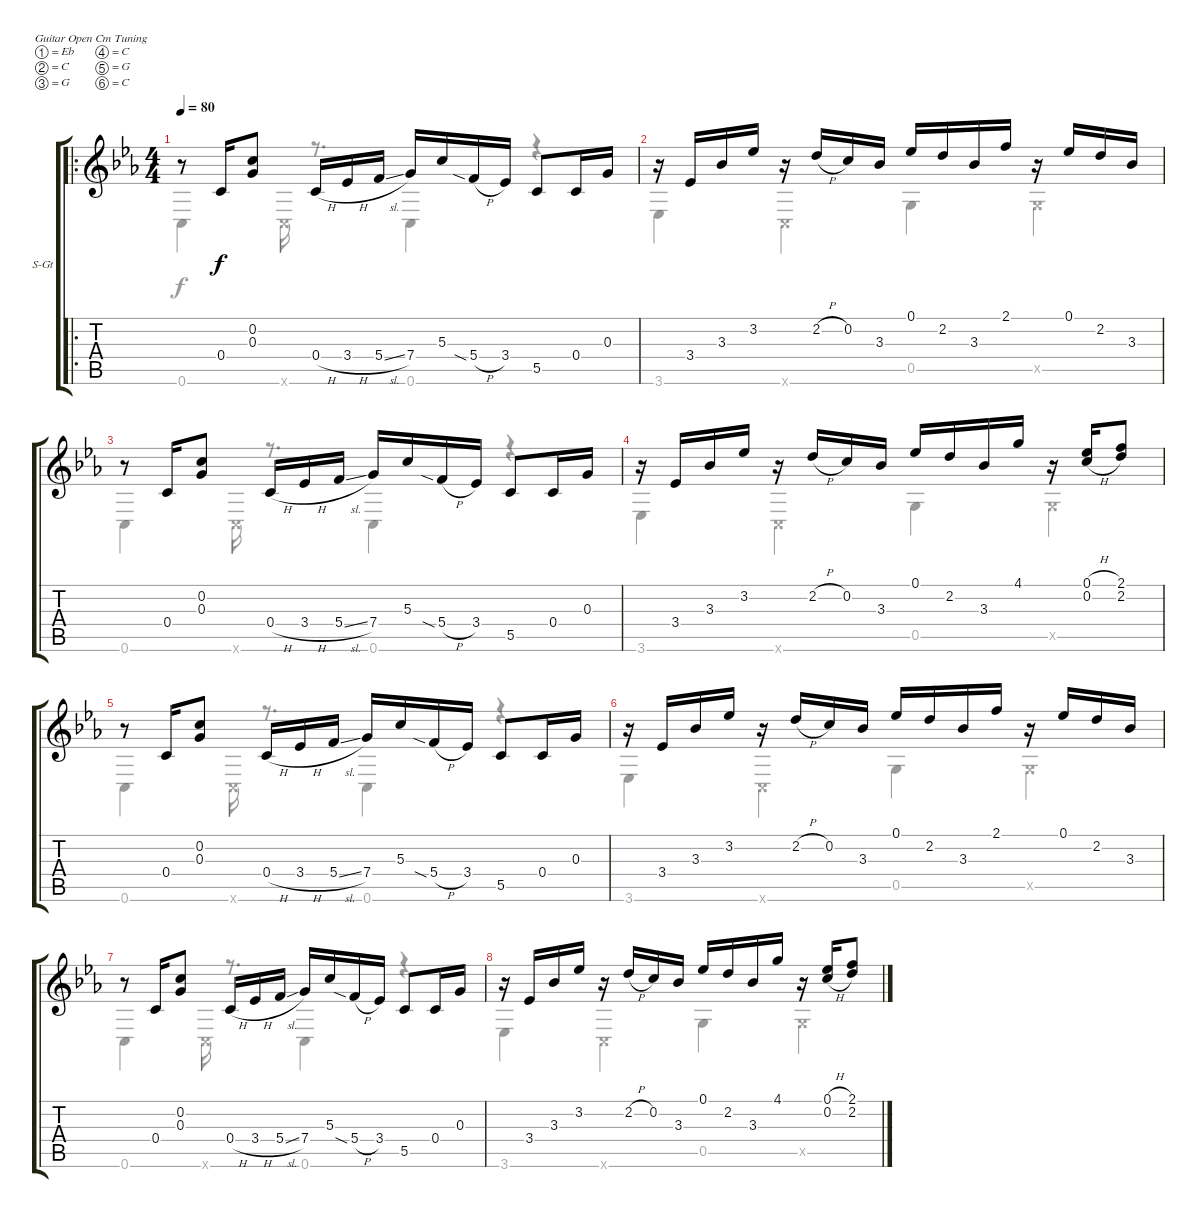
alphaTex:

\bracketExtendMode groupsimilarinstruments
\firstSystemTrackNameOrientation horizontal
\otherSystemsTrackNameOrientation horizontal
\track ("Track 1" "S-Gt") {instrument acousticguitarsteel}
\staff {score tabs}
\tuning (Eb4 C4 G3 C3 G2 C2)
\voice
\ro
\ts (4 4)
\beaming (8 2 2 2 2)
\tempo 80
\clef g2
\ks cminor
r.8{dy f instrument acousticguitarsteel} 0.4.16 (0.2 0.3).8 0.4{h}.16 3.4{h}.16 5.4{sl}.16 7.4.16 5.3.16 5.4{sia h}.16 3.4.16 5.5.8 0.4.16 0.3.16 |
r.16 3.4.16 3.3.16 3.2.16 r.16 2.2{h}.16 0.2.16 3.3.16 0.1.16 2.2.16 3.3.16 2.1.16 r.16 0.1.16 2.2.16 3.3.16 |
r.8 0.4.16 (0.2 0.3).8 0.4{h}.16 3.4{h}.16 5.4{sl}.16 7.4.16 5.3.16 5.4{sia h}.16 3.4.16 5.5.8 0.4.16 0.3.16 |
r.16 3.4.16 3.3.16 3.2.16 r.16 2.2{h}.16 0.2.16 3.3.16 0.1.16 2.2.16 3.3.16 4.1.16 r.16 (0.1{h} 0.2{h}).16 (2.1 2.2).8 |
r.8 0.4.16 (0.2 0.3).8 0.4{h}.16 3.4{h}.16 5.4{sl}.16 7.4.16 5.3.16 5.4{sia h}.16 3.4.16 5.5.8 0.4.16 0.3.16 |
r.16 3.4.16 3.3.16 3.2.16 r.16 2.2{h}.16 0.2.16 3.3.16 0.1.16 2.2.16 3.3.16 2.1.16 r.16 0.1.16 2.2.16 3.3.16 |
r.8 0.4.16 (0.2 0.3).8 0.4{h}.16 3.4{h}.16 5.4{sl}.16 7.4.16 5.3.16 5.4{sia h}.16 3.4.16 5.5.8 0.4.16 0.3.16 |
r.16 3.4.16 3.3.16 3.2.16 r.16 2.2{h}.16 0.2.16 3.3.16 0.1.16 2.2.16 3.3.16 4.1.16 r.16 (0.1{h} 0.2{h}).16 (2.1 2.2).8
\voice
\clef g2
\ottava regular
\simile none
\ks cminor
0.6.4{dy f} 0.6{x}.16 r.8{d} 0.6.4 r.4 |
3.6.4 0.6{x}.4 0.5.4 0.5{x}.4 |
0.6.4 0.6{x}.16 r.8{d} 0.6.4 r.4 |
3.6.4 0.6{x}.4 0.5.4 0.5{x}.4 |
0.6.4 0.6{x}.16 r.8{d} 0.6.4 r.4 |
3.6.4 0.6{x}.4 0.5.4 0.5{x}.4 |
0.6.4 0.6{x}.16 r.8{d} 0.6.4 r.4 |
3.6.4 0.6{x}.4 0.5.4 0.5{x}.4
